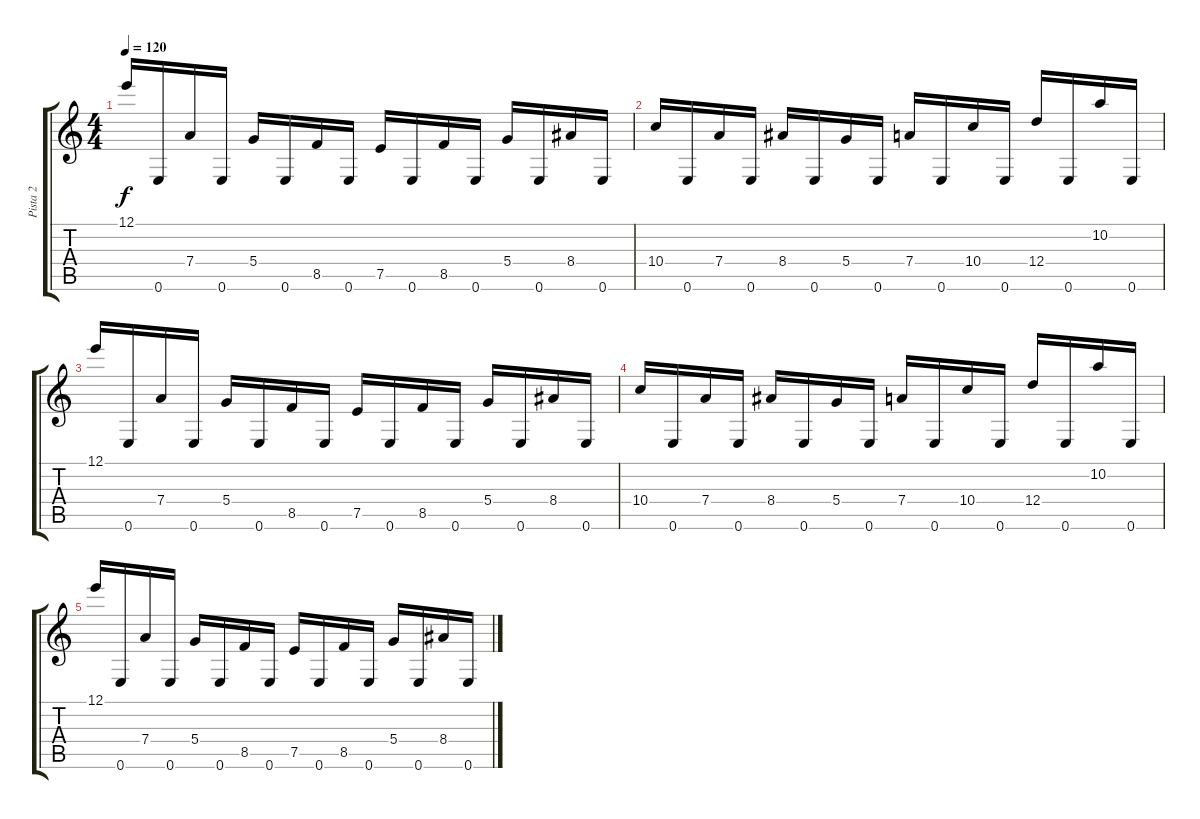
\track ("Pista 2" "Pista 2") {instrument overdrivenguitar}
\staff {score tabs}
\tuning (E4 B3 G3 D3 A2 E2) {hide}
\ts (4 4)
\tempo 120
\clef g2
\ks c
12.1.16{dy f volume 12} 0.6.16 7.4.16 0.6.16 5.4.16 0.6.16 8.5.16 0.6.16 7.5.16 0.6.16 8.5.16 0.6.16 5.4.16 0.6.16 8.4.16{volume 10} 0.6.16 |
10.4.16 0.6.16 7.4.16 0.6.16 8.4.16 0.6.16 5.4.16 0.6.16 7.4.16 0.6.16 10.4.16 0.6.16 12.4.16 0.6.16 10.2.16 0.6.16 |
12.1.16{volume 9} 0.6.16 7.4.16 0.6.16 5.4.16 0.6.16 8.5.16 0.6.16 7.5.16 0.6.16 8.5.16 0.6.16 5.4.16 0.6.16 8.4.16{volume 6} 0.6.16 |
10.4.16 0.6.16 7.4.16 0.6.16 8.4.16 0.6.16 5.4.16 0.6.16 7.4.16 0.6.16 10.4.16 0.6.16 12.4.16 0.6.16 10.2.16 0.6.16 |
12.1.16{volume 5} 0.6.16 7.4.16 0.6.16 5.4.16 0.6.16 8.5.16 0.6.16 7.5.16 0.6.16 8.5.16 0.6.16 5.4.16 0.6.16 8.4.16{volume 3} 0.6.16
